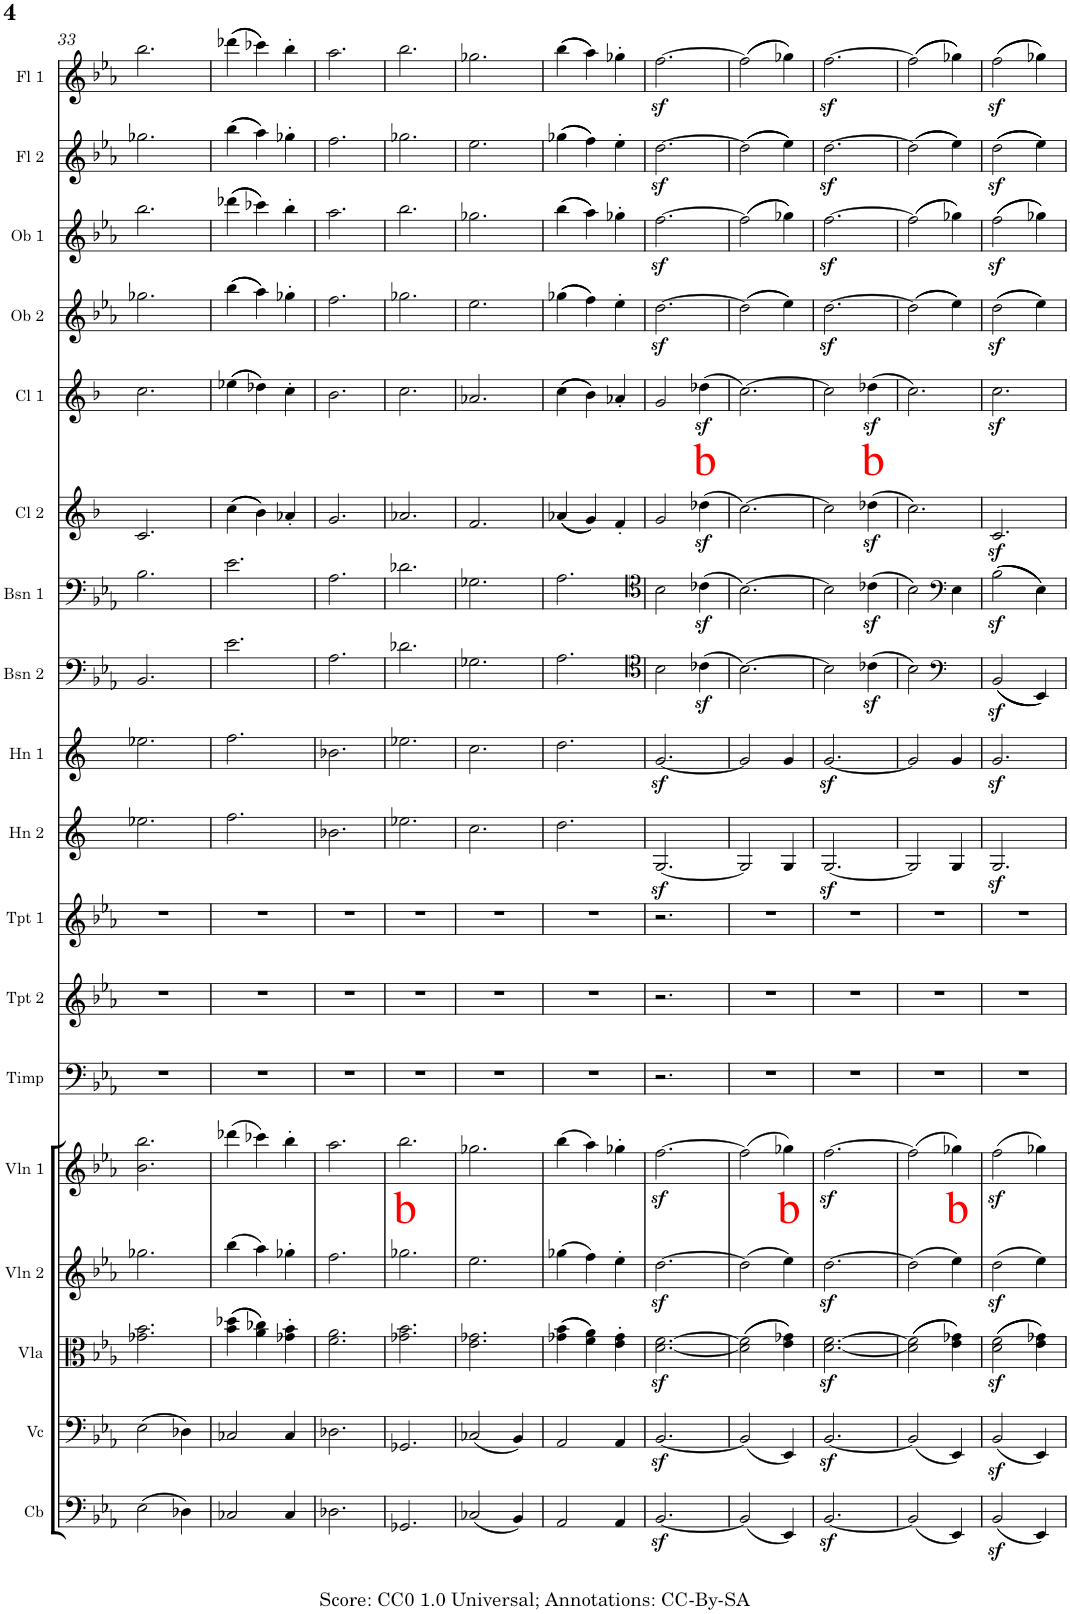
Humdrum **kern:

**kern	**kern	**kern	**kern	**kern	**text	**kern	**kern	**kern	**kern	**kern	**kern	**kern	**kern	**kern	**text	**kern	**kern	**kern	**kern
*part18	*part17	*part16	*part15	*part14	*part14	*part13	*part12	*part11	*part10	*part9	*part8	*part7	*part6	*part5	*part5	*part4	*part3	*part2	*part1
*staff18	*staff17	*staff16	*staff15	*staff14	*staff14	*staff13	*staff12	*staff11	*staff10	*staff9	*staff8	*staff7	*staff6	*staff5	*staff5	*staff4	*staff3	*staff2	*staff1
*I"Contrabass	*I"Violoncello	*I"Viola	*I"Violin 2	*I"Violin 1	*	*I"Timpani	*I"C Trumpet 2	*I"C Trumpet 1	*I"Eb Horn 2	*I"Eb Horn 1	*I"Bassoon 2	*I"Bassoon 1	*I"Bb Clarinet 2	*I"Bb Clarinet 1	*	*I"Oboe 2	*I"Oboe 1	*I"Flute 2	*I"Flute 1
*I'Cb	*I'Vc	*I'Vla	*I'Vln 2	*I'Vln 1	*	*I'Timp	*I'Tpt 2	*I'Tpt 1	*I'Hn 2	*I'Hn 1	*I'Bsn 2	*I'Bsn 1	*I'Cl 2	*I'Cl 1	*	*I'Ob 2	*I'Ob 1	*I'Fl 2	*I'Fl 1
!!LO:PB:g=z
*clefF4	*clefF4	*clefC3	*clefG2	*clefG2	*	*clefF4	*clefG2	*clefG2	*clefG2	*clefG2	*clefF4	*clefF4	*clefG2	*clefG2	*	*clefG2	*clefG2	*clefG2	*clefG2
*Trd7c12	*	*	*	*	*	*	*	*	*Trd5c9	*Trd5c9	*	*	*Trd1c2	*Trd1c2	*	*	*	*	*
*k[b-e-a-]	*k[b-e-a-]	*k[b-e-a-]	*k[b-e-a-]	*k[b-e-a-]	*	*k[b-e-a-]	*k[b-e-a-]	*k[b-e-a-]	*k[]	*k[]	*k[b-e-a-]	*k[b-e-a-]	*k[b-]	*k[b-]	*	*k[b-e-a-]	*k[b-e-a-]	*k[b-e-a-]	*k[b-e-a-]
*M3/4	*M3/4	*M3/4	*M3/4	*M3/4	*	*M3/4	*M3/4	*M3/4	*M3/4	*M3/4	*M3/4	*M3/4	*M3/4	*M3/4	*	*M3/4	*M3/4	*M3/4	*M3/4
=33	=33	=33	=33	=33	=33	=33	=33	=33	=33	=33	=33	=33	=33	=33	=33	=33	=33	=33	=33
(2E-\	(2E-\	2.g-X\ 2.b-\	2.gg-X\	2.b-\ 2.bb-\	.	2.r	2.r	2.r	2.ee-X\	2.ee-X\	2.BB-/	2.B-\	2.c/	2.cc\	.	2.gg-X\	2.bb-\	2.gg-X\	2.bb-\
4D-X\)	4D-X\)	.	.	.	.	.	.	.	.	.	.	.	.	.	.	.	.	.	.
=34	=34	=34	=34	=34	=34	=34	=34	=34	=34	=34	=34	=34	=34	=34	=34	=34	=34	=34	=34
2C-X/	2C-X/	((4b-\ 4dd-X\	(4bb-\	(4ddd-X\	.	2.r	2.r	2.r	2.ff\	2.ff\	2.e-\	2.e-\	((4cc\	((4ee-X\	.	((4bb-\	((4ddd-X\	((4bb-\	((4ddd-X\
.	.	4a-\ 4cc-X\))	4aa-\)	4ccc-X\)	.	.	.	.	.	.	.	.	4b-\))	4dd-X\))	.	4aa-\))	4ccc-X\))	4aa-\))	4ccc-X\))
4C-/	4C-/	4g-X\' 4b-\'	4gg-X'\	4bb-'\	.	.	.	.	.	.	.	.	4a-X'/	4cc'\	.	4gg-X'\	4bb-'\	4gg-X'\	4bb-'\
=35	=35	=35	=35	=35	=35	=35	=35	=35	=35	=35	=35	=35	=35	=35	=35	=35	=35	=35	=35
2.D-X\	2.D-X\	2.f\ 2.a-\	2.ff\	2.aa-\	.	2.r	2.r	2.r	2.b-X\	2.b-X\	2.A-\	2.A-\	2.g/	2.b-\	.	2.ff\	2.aa-\	2.ff\	2.aa-\
=36	=36	=36	=36	=36	=36	=36	=36	=36	=36	=36	=36	=36	=36	=36	=36	=36	=36	=36	=36
!	!	!	!	!	!LO:LY:b:color=#FF0000	!	!	!	!	!	!	!	!	!	!	!	!	!	!
2.GG-X/	2.GG-X/	2.g-X\ 2.b-\	2.gg-X\	2.bb-\	b	2.r	2.r	2.r	2.ee-X\	2.ee-X\	2.d-X\	2.d-X\	2.a-X/	2.cc\	.	2.gg-X\	2.bb-\	2.gg-X\	2.bb-\
=37	=37	=37	=37	=37	=37	=37	=37	=37	=37	=37	=37	=37	=37	=37	=37	=37	=37	=37	=37
(2C-X/	(2C-X/	2.e-\ 2.g-X\	2.ee-\	2.gg-X\	.	2.r	2.r	2.r	2.cc\	2.cc\	2.G-X\	2.G-X\	2.f/	2.a-X/	.	2.ee-\	2.gg-X\	2.ee-\	2.gg-X\
4BB-/)	4BB-/)	.	.	.	.	.	.	.	.	.	.	.	.	.	.	.	.	.	.
=38	=38	=38	=38	=38	=38	=38	=38	=38	=38	=38	=38	=38	=38	=38	=38	=38	=38	=38	=38
2AA-/	2AA-/	((4g-X\ 4b-\	(4gg-X\	(4bb-\	.	2.r	2.r	2.r	2.dd\	2.dd\	2.A-\	2.A-\	((4a-X/	((4cc\	.	((4gg-X\	((4bb-\	((4gg-X\	((4bb-\
.	.	4f\ 4a-\))	4ff\)	4aa-\)	.	.	.	.	.	.	.	.	4g/))	4b-\))	.	4ff\))	4aa-\))	4ff\))	4aa-\))
4AA-/	4AA-/	4e-\' 4g-\'	4ee-'\	4gg-X'\	.	.	.	.	.	.	.	.	4f'/	4a-X'/	.	4ee-'\	4gg-X'\	4ee-'\	4gg-X'\
=39	=39	=39	=39	=39	=39	=39	=39	=39	=39	=39	=39	=39	=39	=39	=39	=39	=39	=39	=39
*	*	*	*	*	*	*	*	*	*	*	*clefC4	*clefC4	*	*	*	*	*	*	*
[2.BB-z</	[2.BB-z</	[2.d\z< [2.f\z<	[2.ddz<\	[2.ffz<\	.	2.r	2.r	2.r	[2.Gz</	[2.gz</	2B-\	2B-\	2g/	2g/	.	[2.ddz<\	[2.ffz<\	[2.ddz<\	[2.ffz<\
!	!	!	!	!	!	!	!	!	!	!	!	!	!	!	!LO:LY:b:color=#FF0000	!	!	!	!
.	.	.	.	.	.	.	.	.	.	.	(4c-Xz<\	(4c-Xz<\	(4dd-Xz<\	(4dd-Xz<\	b	.	.	.	.
=40	=40	=40	=40	=40	=40	=40	=40	=40	=40	=40	=40	=40	=40	=40	=40	=40	=40	=40	=40
(2BB-/]	(2BB-/]	((2d\] 2f\]	(2dd\]	(2ff\]	.	2.r	2.r	2.r	2G/]	2g/]	[2.B-\)	[2.B-\)	[2.cc\)	[2.cc\)	.	((2dd\]	((2ff\]	((2dd\]	((2ff\]
!	!	!	!	!	!LO:LY:b:color=#FF0000	!	!	!	!	!	!	!	!	!	!	!	!	!	!
4EE-/)	4EE-/)	4e-\ 4g-X\))	4ee-\)	4gg-X\)	b	.	.	.	4G/	4g/	.	.	.	.	.	4ee-\))	4gg-X\))	4ee-\))	4gg-X\))
=41	=41	=41	=41	=41	=41	=41	=41	=41	=41	=41	=41	=41	=41	=41	=41	=41	=41	=41	=41
[2.BB-z</	[2.BB-z</	[2.d\z< [2.f\z<	[2.ddz<\	[2.ffz<\	.	2.r	2.r	2.r	[2.Gz</	[2.gz</	2B-\]	2B-\]	2cc\]	2cc\]	.	[2.ddz<\	[2.ffz<\	[2.ddz<\	[2.ffz<\
!	!	!	!	!	!	!	!	!	!	!	!	!	!	!	!LO:LY:b:color=#FF0000	!	!	!	!
.	.	.	.	.	.	.	.	.	.	.	(4c-Xz<\	(4c-Xz<\	(4dd-Xz<\	(4dd-Xz<\	b	.	.	.	.
=42	=42	=42	=42	=42	=42	=42	=42	=42	=42	=42	=42	=42	=42	=42	=42	=42	=42	=42	=42
(2BB-/]	(2BB-/]	((2d\] 2f\]	(2dd\]	(2ff\]	.	2.r	2.r	2.r	2G/]	2g/]	2B-\)	2B-\)	2.cc\)	2.cc\)	.	((2dd\]	((2ff\]	((2dd\]	((2ff\]
*	*	*	*	*	*	*	*	*	*	*	*clefF4	*clefF4	*	*	*	*	*	*	*
!	!	!	!	!	!LO:LY:b:color=#FF0000	!	!	!	!	!	!	!	!	!	!	!	!	!	!
4EE-/)	4EE-/)	4e-\ 4g-X\))	4ee-\)	4gg-X\)	b	.	.	.	4G/	4g/	4ryy	4E-\	.	.	.	4ee-\))	4gg-X\))	4ee-\))	4gg-X\))
=43	=43	=43	=43	=43	=43	=43	=43	=43	=43	=43	=43	=43	=43	=43	=43	=43	=43	=43	=43
(2BB-z</	(2BB-z</	((2d\z< 2f\z<	(2ddz<\	(2ffz<\	.	2.r	2.r	2.r	2.Gz</	2.gz</	((2BB-z</	((2B-z<\	2.cz</	2.ccz<\	.	((2ddz<\	((2ffz<\	((2ddz<\	((2ffz<\
4EE-/)	4EE-/)	4e-\ 4g-X\))	4ee-\)	4gg-X\)	.	.	.	.	.	.	4EE-/))	4E-\))	.	.	.	4ee-\))	4gg-X\))	4ee-\))	4gg-X\))
=	=	=	=	=	=	=	=	=	=	=	=	=	=	=	=	=	=	=	=
*-	*-	*-	*-	*-	*-	*-	*-	*-	*-	*-	*-	*-	*-	*-	*-	*-	*-	*-	*-
